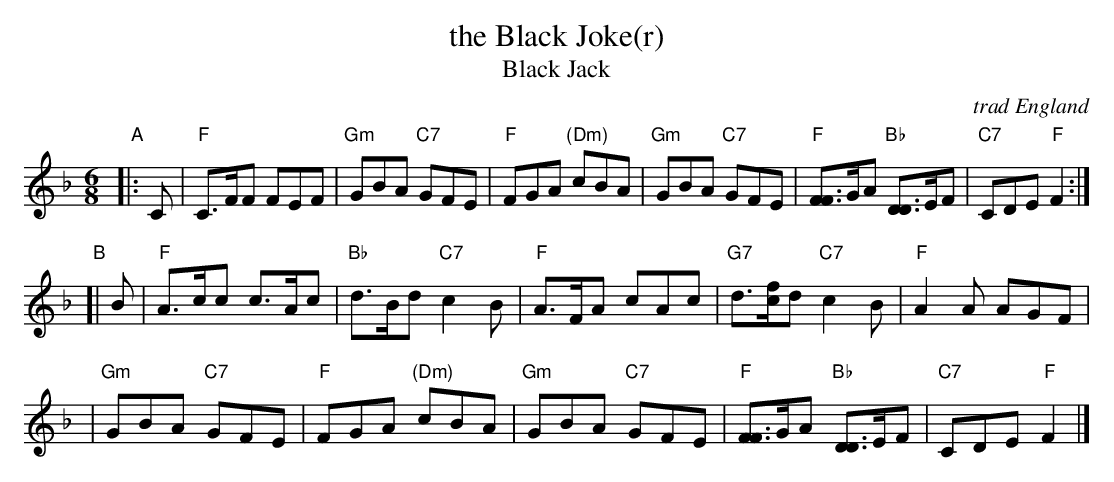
X:1
T: the Black Joke(r)
T: Black Jack
O: trad England
M: 6/8
L: 1/8
K: F
"A"\
|: C | "F"C>FF FEF | "Gm"GBA "C7"GFE | "F"FGA "(Dm)"cBA | "Gm"GBA "C7"GFE | "F"[FF]>GA "Bb"[DD]>EF | "C7"CDE "F"F2 :|
"B"\
[| B | "F"A>cc c>Ac | "Bb"d>Bd "C7"c2B | "F"A>FA cAc | "G7"d>[fc]d "C7"c2B | "F"A2A AGF |
| "Gm"GBA "C7"GFE | "F"FGA "(Dm)"cBA | "Gm"GBA "C7"GFE | "F"[FF]>GA "Bb"[DD]>EF | "C7"CDE "F"F2 |]
